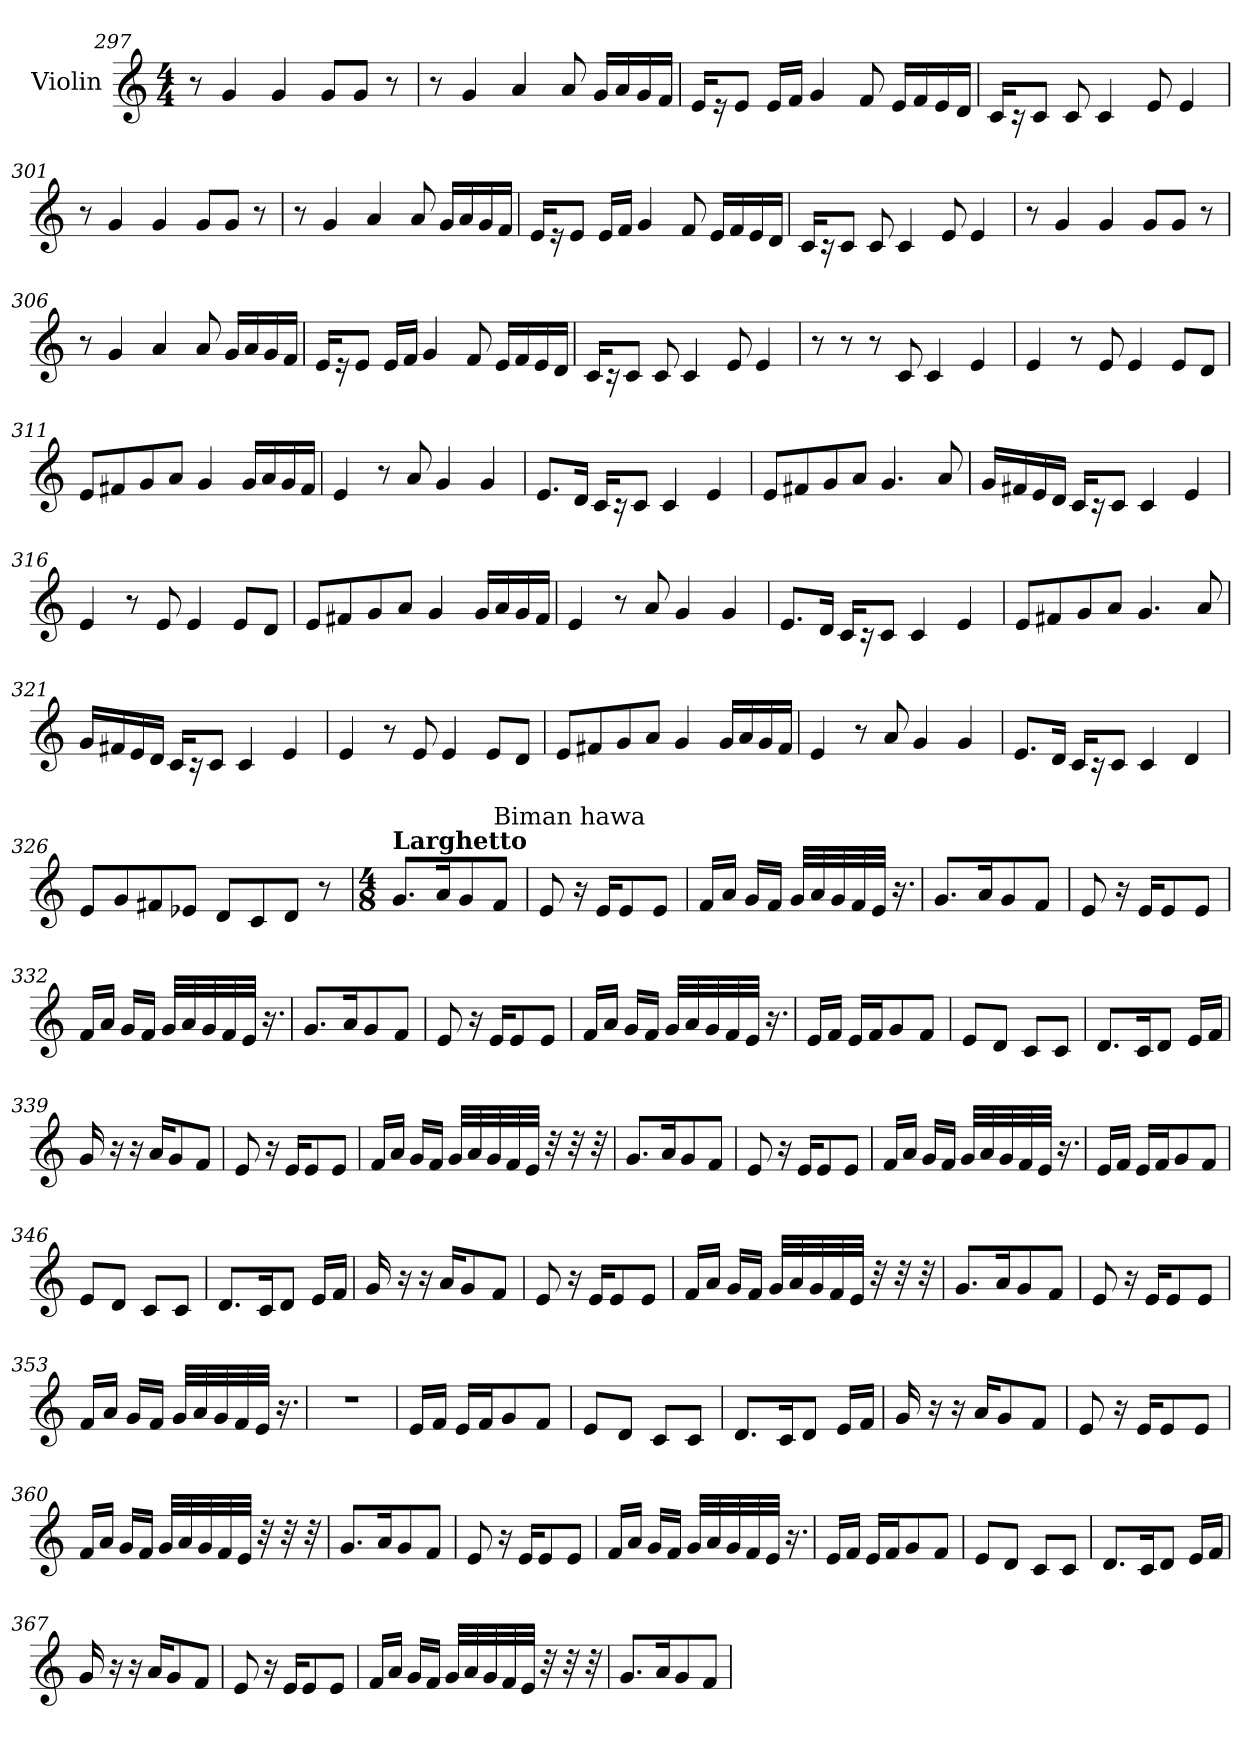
**kern
*part1
*staff1
*I"Violin
*clefG2
*k[]
*M4/4
=297
8r
4g/
4g/
8g/L
8g/J
8r
!!LO:LB:g=z
=298
8r
4g/
4a/
8a/
16g/LL
16a/
16g/
16f/JJ
=299
16e/KL
16r
8e/J
16e/LL
16f/JJ
4g/
8f/
16e/LL
16f/
16e/
16d/JJ
=300
16c/KL
16r
8c/J
8c/
4c/
8e/
4e/
=301
8r
4g/
4g/
8g/L
8g/J
8r
!!LO:LB:g=z
=302
8r
4g/
4a/
8a/
16g/LL
16a/
16g/
16f/JJ
=303
16e/KL
16r
8e/J
16e/LL
16f/JJ
4g/
8f/
16e/LL
16f/
16e/
16d/JJ
=304
16c/KL
16r
8c/J
8c/
4c/
8e/
4e/
=305
8r
4g/
4g/
8g/L
8g/J
8r
!!LO:PB:g=z
=306
8r
4g/
4a/
8a/
16g/LL
16a/
16g/
16f/JJ
=307
16e/KL
16r
8e/J
16e/LL
16f/JJ
4g/
8f/
16e/LL
16f/
16e/
16d/JJ
=308
16c/KL
16r
8c/J
8c/
4c/
8e/
4e/
=309
8r
8r
8r
8c/
4c/
4e/
!!LO:LB:g=z
=310
4e/
8r
8e/
4e/
8e/L
8d/J
=311
8e/L
8f#X/
8g/
8a/J
4g/
16g/LL
16a/
16g/
16f#/JJ
!!LO:LB:g=z
=312
4e/
8r
8a/
4g/
4g/
=313
8.e/L
16d/Jk
16c/KL
16r
8c/J
4c/
4e/
=314
8e/L
8f#X/
8g/
8a/J
4.g/
8a/
=315
16g/LL
16f#X/
16e/
16d/JJ
16c/KL
16r
8c/J
4c/
4e/
!!LO:LB:g=z
=316
4e/
8r
8e/
4e/
8e/L
8d/J
=317
8e/L
8f#X/
8g/
8a/J
4g/
16g/LL
16a/
16g/
16f#/JJ
=318
4e/
8r
8a/
4g/
4g/
=319
8.e/L
16d/Jk
16c/KL
16r
8c/J
4c/
4e/
!!LO:LB:g=z
=320
8e/L
8f#X/
8g/
8a/J
4.g/
8a/
=321
16g/LL
16f#X/
16e/
16d/JJ
16c/KL
16r
8c/J
4c/
4e/
=322
4e/
8r
8e/
4e/
8e/L
8d/J
=323
8e/L
8f#X/
8g/
8a/J
4g/
16g/LL
16a/
16g/
16f#/JJ
!!LO:LB:g=z
=324
4e/
8r
8a/
4g/
4g/
=325
8.e/L
16d/Jk
16c/KL
16r
8c/J
4c/
4d/
=326
8e/L
8g/
8f#X/
8e-X/J
8d/L
8c/
8d/J
8r
=327
*M4/8
*MM50
!LO:TX:a:B:t=Larghetto
8.g/L
16a/K
8g/
!LO:TX:a:t=Biman hawa
8f/J
=328
8e/
16r
16e/KL
8e/
8e/J
!!LO:LB:g=z
=329
16f/LL
16a/JJ
16g/LL
16f/JJ
32g/LLL
32a/
32g/
32f/
32e/JJJ
16.r
=330
8.g/L
16a/K
8g/
8f/J
=331
8e/
16r
16e/KL
8e/
8e/J
=332
16f/LL
16a/JJ
16g/LL
16f/JJ
32g/LLL
32a/
32g/
32f/
32e/JJJ
16.r
=333
8.g/L
16a/K
8g/
8f/J
=334
8e/
16r
16e/KL
8e/
8e/J
!!LO:LB:g=z
=335
16f/LL
16a/JJ
16g/LL
16f/JJ
32g/LLL
32a/
32g/
32f/
32e/JJJ
16.r
=336
16e/LL
16f/JJ
16e/LL
16f/J
8g/
8f/J
=337
8e/L
8d/J
8c/L
8c/J
=338
8.d/L
16c/K
8d/J
16e/LL
16f/JJ
=339
16g/
16r
16r
16a/KL
8g/
8f/J
=340
8e/
16r
16e/KL
8e/
8e/J
!!LO:PB:g=z
=341
16f/LL
16a/JJ
16g/LL
16f/JJ
32g/LLL
32a/
32g/
32f/
32e/JJJ
32r
32r
32r
=342
8.g/L
16a/K
8g/
8f/J
=343
8e/
16r
16e/KL
8e/
8e/J
=344
16f/LL
16a/JJ
16g/LL
16f/JJ
32g/LLL
32a/
32g/
32f/
32e/JJJ
16.r
=345
16e/LL
16f/JJ
16e/LL
16f/J
8g/
8f/J
!!LO:LB:g=z
=346
8e/L
8d/J
8c/L
8c/J
=347
8.d/L
16c/K
8d/J
16e/LL
16f/JJ
=348
16g/
16r
16r
16a/KL
8g/
8f/J
=349
8e/
16r
16e/KL
8e/
8e/J
=350
16f/LL
16a/JJ
16g/LL
16f/JJ
32g/LLL
32a/
32g/
32f/
32e/JJJ
32r
32r
32r
=351
8.g/L
16a/K
8g/
8f/J
!!LO:LB:g=z
=352
8e/
16r
16e/KL
8e/
8e/J
=353
16f/LL
16a/JJ
16g/LL
16f/JJ
32g/LLL
32a/
32g/
32f/
32e/JJJ
16.r
=354
2r
=355
16e/LL
16f/JJ
16e/LL
16f/J
8g/
8f/J
=356
8e/L
8d/J
8c/L
8c/J
=357
8.d/L
16c/K
8d/J
16e/LL
16f/JJ
!!LO:LB:g=z
=358
16g/
16r
16r
16a/KL
8g/
8f/J
=359
8e/
16r
16e/KL
8e/
8e/J
=360
16f/LL
16a/JJ
16g/LL
16f/JJ
32g/LLL
32a/
32g/
32f/
32e/JJJ
32r
32r
32r
=361
8.g/L
16a/K
8g/
8f/J
=362
8e/
16r
16e/KL
8e/
8e/J
!!LO:LB:g=z
=363
16f/LL
16a/JJ
16g/LL
16f/JJ
32g/LLL
32a/
32g/
32f/
32e/JJJ
16.r
=364
16e/LL
16f/JJ
16e/LL
16f/J
8g/
8f/J
=365
8e/L
8d/J
8c/L
8c/J
=366
8.d/L
16c/K
8d/J
16e/LL
16f/JJ
=367
16g/
16r
16r
16a/KL
8g/
8f/J
=368
8e/
16r
16e/KL
8e/
8e/J
!!LO:LB:g=z
=369
16f/LL
16a/JJ
16g/LL
16f/JJ
32g/LLL
32a/
32g/
32f/
32e/JJJ
32r
32r
32r
=370
8.g/L
16a/K
8g/
8f/J
=
*-
